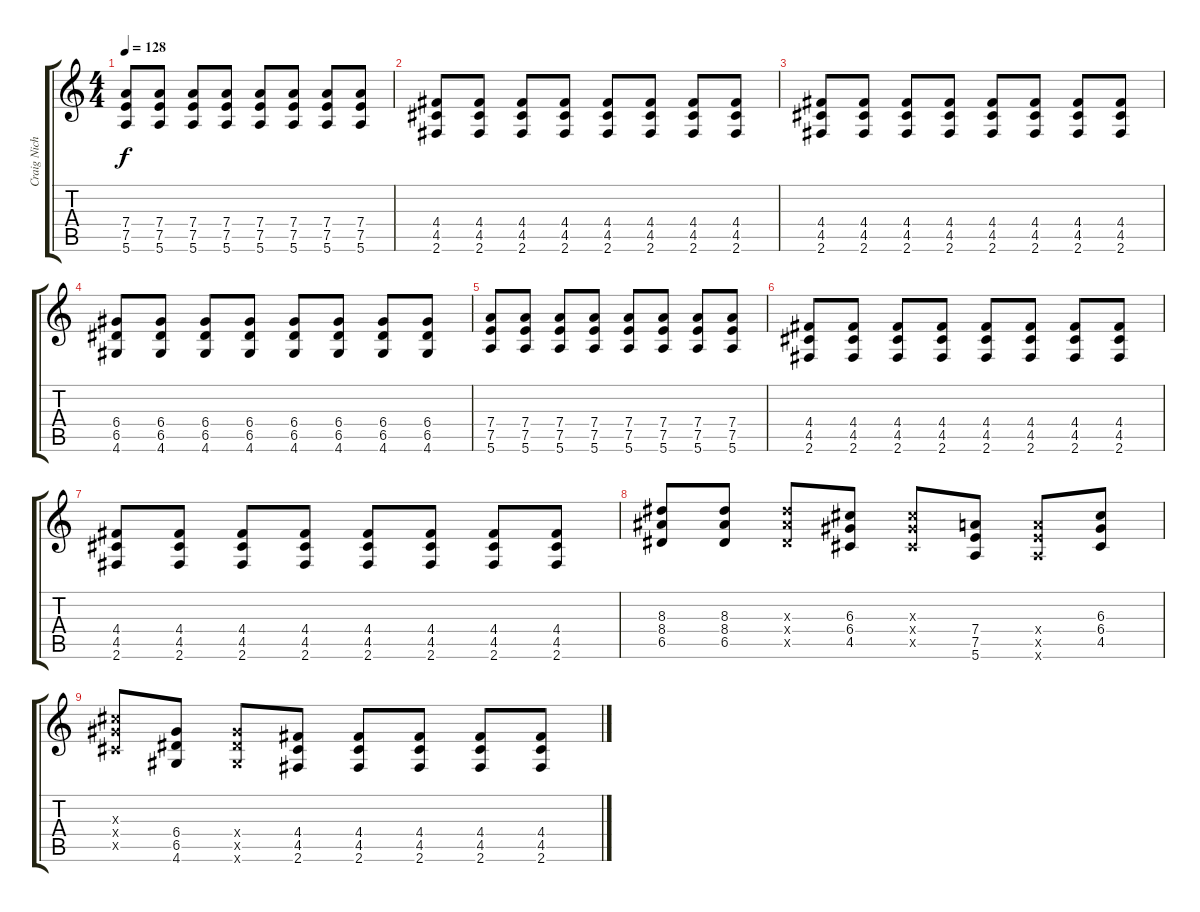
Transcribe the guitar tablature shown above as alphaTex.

\track ("Craig Nicholls" "Craig Nich") {instrument distortionguitar}
\staff {score tabs}
\tuning (E4 B3 G3 D3 A2 E2) {hide}
\ts (4 4)
\tempo 128
\clef g2
\ks c
(7.4 7.5 5.6).8{dy f} (7.4 7.5 5.6).8 (7.4 7.5 5.6).8 (7.4 7.5 5.6).8 (7.4 7.5 5.6).8 (7.4 7.5 5.6).8 (7.4 7.5 5.6).8 (7.4 7.5 5.6).8 |
(4.4 4.5 2.6).8 (4.4 4.5 2.6).8 (4.4 4.5 2.6).8 (4.4 4.5 2.6).8 (4.4 4.5 2.6).8 (4.4 4.5 2.6).8 (4.4 4.5 2.6).8 (4.4 4.5 2.6).8 |
(4.4 4.5 2.6).8 (4.4 4.5 2.6).8 (4.4 4.5 2.6).8 (4.4 4.5 2.6).8 (4.4 4.5 2.6).8 (4.4 4.5 2.6).8 (4.4 4.5 2.6).8 (4.4 4.5 2.6).8 |
(6.4 6.5 4.6).8 (6.4 6.5 4.6).8 (6.4 6.5 4.6).8 (6.4 6.5 4.6).8 (6.4 6.5 4.6).8 (6.4 6.5 4.6).8 (6.4 6.5 4.6).8 (6.4 6.5 4.6).8 |
(7.4 7.5 5.6).8 (7.4 7.5 5.6).8 (7.4 7.5 5.6).8 (7.4 7.5 5.6).8 (7.4 7.5 5.6).8 (7.4 7.5 5.6).8 (7.4 7.5 5.6).8 (7.4 7.5 5.6).8 |
(4.4 4.5 2.6).8 (4.4 4.5 2.6).8 (4.4 4.5 2.6).8 (4.4 4.5 2.6).8 (4.4 4.5 2.6).8 (4.4 4.5 2.6).8 (4.4 4.5 2.6).8 (4.4 4.5 2.6).8 |
(4.4 4.5 2.6).8 (4.4 4.5 2.6).8 (4.4 4.5 2.6).8 (4.4 4.5 2.6).8 (4.4 4.5 2.6).8 (4.4 4.5 2.6).8 (4.4 4.5 2.6).8 (4.4 4.5 2.6).8 |
(8.3 8.4 6.5).8 (8.3 8.4 6.5).8 (8.3{x} 8.4{x} 6.5{x}).8 (6.3 6.4 4.5).8 (6.3{x} 6.4{x} 4.5{x}).8 (7.4 7.5 5.6).8 (7.4{x} 7.5{x} 5.6{x}).8 (6.3 6.4 4.5).8 |
(6.3{x} 6.4{x} 4.5{x}).8 (6.4 6.5 4.6).8 (6.4{x} 6.5{x} 4.6{x}).8 (4.4 4.5 2.6).8 (4.4 4.5 2.6).8 (4.4 4.5 2.6).8 (4.4 4.5 2.6).8 (4.4 4.5 2.6).8
